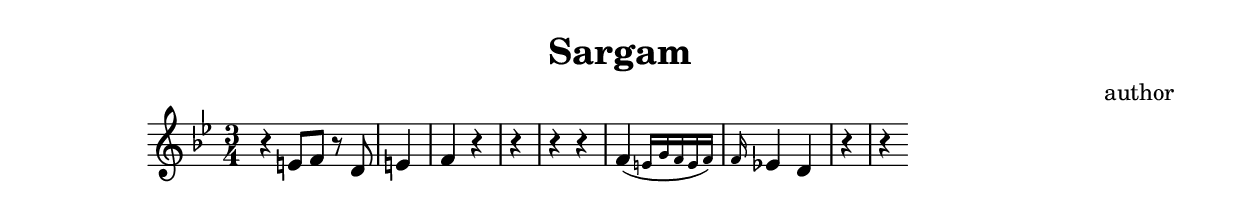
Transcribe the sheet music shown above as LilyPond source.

#(ly:set-option 'midi-extension "mid")
\version "2.12.3"
\include "english.ly"
\header{ 

title = "Sargam"
composer = " author "}
%{
Rag:Bhairavi
Tal:Dadra
Title:Sargam
Author:Traditional
Source:AAK
Mode: phrygian
Filename: bhairavi sargam 
TimeSignature: 3/4
Key: D

   0             +       0    RmgRg    g+
|: -- Rg -S R- | g - - | - - g       |  r S - | - :|

%}
melody = {
\time 3/4
\clef treble
\key c 
\phrygian
 \bar "|:"  r4 d'8[ ef'8] r8 c'8 d'4 \bar "|"  ef'4 r4 r4 \bar "|"  r4 r4 \afterGrace ef'4({d'16[ f'16 ef'16 d'16 ef'16])} \bar "|"  \grace {ef'16}df'4 c'4 r4 \bar "|"  r4 \bar ":|" \bar "" \break 
 }
text = \lyricmode {
        
}
\score{
\transpose c' d'
<<
\new Voice = "one" {
\melody
}
\new Lyrics \lyricsto "one" \text
>>
\layout {
\context {
\Score
}
}
\midi {
\context {
\Score
tempoWholesPerMinute = #(ly:make-moment 200 4)
}
}
}